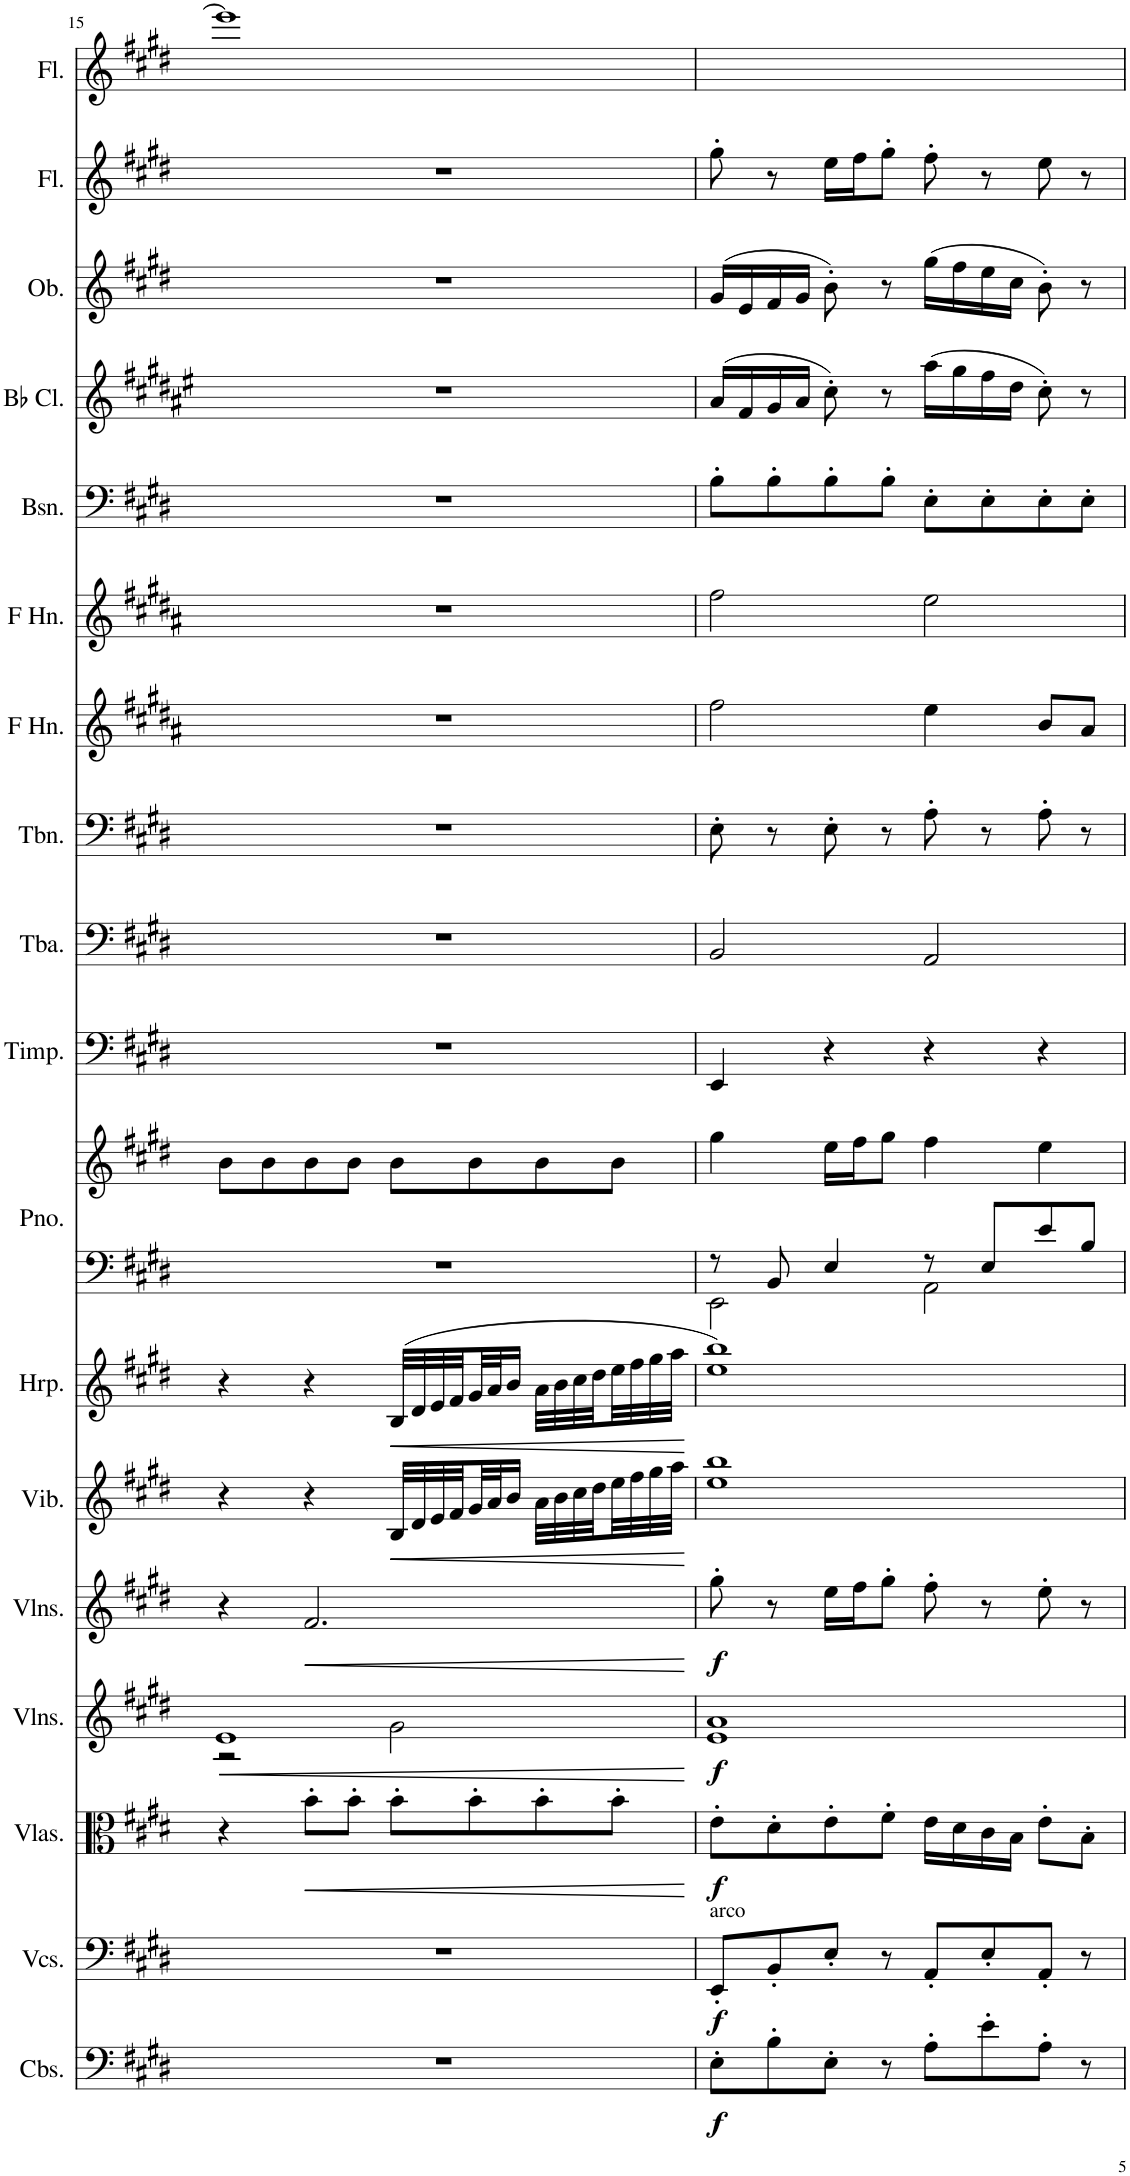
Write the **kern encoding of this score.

**kern	**dynam	**kern	**dynam	**kern	**dynam	**kern	**dynam	**kern	**dynam	**kern	**dynam	**kern	**dynam	**kern	**kern	**kern	**kern	**kern	**kern	**kern	**kern	**kern	**kern	**kern	**kern
*part18	*part18	*part17	*part17	*part16	*part16	*part15	*part15	*part14	*part14	*part13	*part13	*part12	*part12	*part11	*part11	*part10	*part9	*part8	*part7	*part6	*part5	*part4	*part3	*part2	*part1
*staff19	*staff19	*staff18	*staff18	*staff17	*staff17	*staff16	*staff16	*staff15	*staff15	*staff14	*staff14	*staff13	*staff13	*staff12	*staff11	*staff10	*staff9	*staff8	*staff7	*staff6	*staff5	*staff4	*staff3	*staff2	*staff1
*I"Contrabasses	*	*I"Violoncellos	*	*I"Violas	*	*I"Violins	*	*I"Violins	*	*I"Vibraphone	*	*I"Harp	*	*I"Piano	*	*I"Timpani	*I"Tuba	*I"Trombone	*I"Horn in F	*I"Horn in F	*I"Bassoon	*I"Bb Clarinet	*I"Oboe	*I"Flute	*I"Flute
*I'Cbs.	*	*I'Vcs.	*	*I'Vlas.	*	*I'Vlns.	*	*I'Vlns.	*	*I'Vib.	*	*I'Hrp.	*	*I'Pno.	*	*I'Timp.	*I'Tba.	*I'Tbn.	*	*	*I'Bsn.	*I'Bb Cl.	*I'Ob.	*I'Fl.	*I'Fl.
!!LO:PB:g=z
*clefF4	*	*clefF4	*	*clefC3	*	*clefG2	*	*clefG2	*	*clefG2	*	*clefG2	*	*clefF4	*clefG2	*clefF4	*clefF4	*clefF4	*clefG2	*clefG2	*clefF4	*clefG2	*clefG2	*clefG2	*clefG2
*Trd7c12	*	*	*	*	*	*	*	*	*	*	*	*	*	*	*	*	*	*	*Trd4c7	*Trd4c7	*	*Trd1c2	*	*	*
*k[f#c#g#d#]	*	*k[f#c#g#d#]	*	*k[f#c#g#d#]	*	*k[f#c#g#d#]	*	*k[f#c#g#d#]	*	*k[f#c#g#d#]	*	*k[f#c#g#d#]	*	*k[f#c#g#d#]	*k[f#c#g#d#]	*k[f#c#g#d#]	*k[f#c#g#d#]	*k[f#c#g#d#]	*k[f#c#g#d#a#]	*k[f#c#g#d#a#]	*k[f#c#g#d#]	*k[f#c#g#d#a#e#]	*k[f#c#g#d#]	*k[f#c#g#d#]	*k[f#c#g#d#]
*M4/4	*	*M4/4	*	*M4/4	*	*M4/4	*	*M4/4	*	*M4/4	*	*M4/4	*	*M4/4	*M4/4	*M4/4	*M4/4	*M4/4	*M4/4	*M4/4	*M4/4	*M4/4	*M4/4	*M4/4	*M4/4
=15	=15	=15	=15	=15	=15	=15	=15	=15	=15	=15	=15	=15	=15	=15	=15	=15	=15	=15	=15	=15	=15	=15	=15	=15	=15
!	!	!	!	!	!	!	!LO:HP:b	!	!	!	!	!	!	!	!	!	!	!	!	!	!	!	!	!	!
*	*	*	*	*	*	*^	*	*	*	*	*	*	*	*	*	*	*	*	*	*	*	*	*	*	*
1r	.	1r	.	4r	.	1e	2r	<	4r	.	4r	.	4r	.	1r	8b\L	1r	1r	1r	1r	1r	1r	1r	1r	1r	1eee]
.	.	.	.	.	.	.	.	.	.	.	.	.	.	.	.	8b\	.	.	.	.	.	.	.	.	.	.
!	!	!	!	!	!LO:HP:b	!	!	!	!	!LO:HP:b	!	!	!	!	!	!	!	!	!	!	!	!	!	!	!	!
.	.	.	.	8b'\L	<	.	.	.	2.f#/	<	4r	.	4r	.	.	8b\	.	.	.	.	.	.	.	.	.	.
.	.	.	.	8b'\J	.	.	.	.	.	.	.	.	.	.	.	8b\J	.	.	.	.	.	.	.	.	.	.
!	!	!	!	!	!	!	!	!	!	!	!	!LO:HP:b	!	!LO:HP:b	!	!	!	!	!	!	!	!	!	!	!	!
.	.	.	.	8b'\L	.	.	2g#\	.	.	.	32B/LLL	<	(32B/LLL	<	.	8b\L	.	.	.	.	.	.	.	.	.	.
.	.	.	.	.	.	.	.	.	.	.	32d#/	.	32d#/	.	.	.	.	.	.	.	.	.	.	.	.	.
.	.	.	.	.	.	.	.	.	.	.	32e/	.	32e/	.	.	.	.	.	.	.	.	.	.	.	.	.
.	.	.	.	.	.	.	.	.	.	.	32f#/	.	32f#/	.	.	.	.	.	.	.	.	.	.	.	.	.
.	.	.	.	8b'\	.	.	.	.	.	.	32g#/	.	32g#/	.	.	8b\	.	.	.	.	.	.	.	.	.	.
.	.	.	.	.	.	.	.	.	.	.	32a/J	.	32a/J	.	.	.	.	.	.	.	.	.	.	.	.	.
.	.	.	.	.	.	.	.	.	.	.	16b/JJ	.	16b/JJ	.	.	.	.	.	.	.	.	.	.	.	.	.
.	.	.	.	8b'\	.	.	.	.	.	.	32a\LLL	.	32a\LLL	.	.	8b\	.	.	.	.	.	.	.	.	.	.
.	.	.	.	.	.	.	.	.	.	.	32b\	.	32b\	.	.	.	.	.	.	.	.	.	.	.	.	.
.	.	.	.	.	.	.	.	.	.	.	32cc#\	.	32cc#\	.	.	.	.	.	.	.	.	.	.	.	.	.
.	.	.	.	.	.	.	.	.	.	.	32dd#\	.	32dd#\	.	.	.	.	.	.	.	.	.	.	.	.	.
.	.	.	.	8b'\J	.	.	.	.	.	.	32ee\	.	32ee\	.	.	8b\J	.	.	.	.	.	.	.	.	.	.
.	.	.	.	.	.	.	.	.	.	.	32ff#\	.	32ff#\	.	.	.	.	.	.	.	.	.	.	.	.	.
.	.	.	.	.	.	.	.	.	.	.	32gg#\	.	32gg#\	.	.	.	.	.	.	.	.	.	.	.	.	.
.	.	.	.	.	.	.	.	.	.	.	32aa\JJJ	.	32aa\JJJ	.	.	.	.	.	.	.	.	.	.	.	.	.
*	*	*	*	*	*	*v	*v	*	*	*	*	*	*	*	*	*	*	*	*	*	*	*	*	*	*	*
.	.	.	.	.	[	.	[	.	[	.	[	.	[	.	.	.	.	.	.	.	.	.	.	.	.
=16	=16	=16	=16	=16	=16	=16	=16	=16	=16	=16	=16	=16	=16	=16	=16	=16	=16	=16	=16	=16	=16	=16	=16	=16	=16
*	*	*	*	*	*	*	*	*	*	*	*	*	*	*^	*	*	*	*	*	*	*	*	*	*	*
!	!	!LO:TX:a:t=arco	!	!	!	!	!	!	!	!	!	!	!	!	!	!	!	!	!	!	!	!	!	!	!	!
!	!LO:DY:b	!	!LO:DY:b	!	!LO:DY:b	!	!LO:DY:b	!	!LO:DY:b	!	!	!	!	!	!	!	!	!	!	!	!	!	!	!	!	!
8E'\L	f	8EE'/L	f	8e'\L	f	1e 1a	f	8gg#'\	f	1ee 1bb	.	1ee 1bb)	.	8r	2EE\	4gg#\	4EE/	2BB/	8E'\	2ff#\	2ff#\	8B'\L	(16a#/LL	(16g#/LL	8gg#'\	1ryy
.	.	.	.	.	.	.	.	.	.	.	.	.	.	.	.	.	.	.	.	.	.	.	16f#/	16e/	.	.
8B'\	.	8BB'/	.	8d#'\	.	.	.	8r	.	.	.	.	.	8BB/	.	.	.	.	8r	.	.	8B'\	16g#/	16f#/	8r	.
.	.	.	.	.	.	.	.	.	.	.	.	.	.	.	.	.	.	.	.	.	.	.	16a#/JJ	16g#/JJ	.	.
8E'\J	.	8E'/J	.	8e'\	.	.	.	16ee\LL	.	.	.	.	.	4E/	.	16ee\LL	4r	.	8E'\	.	.	8B'\	8cc#'\)	8b'\)	16ee\LL	.
.	.	.	.	.	.	.	.	16ff#\J	.	.	.	.	.	.	.	16ff#\J	.	.	.	.	.	.	.	.	16ff#\J	.
8r	.	8r	.	8f#'\J	.	.	.	8gg#'\J	.	.	.	.	.	.	.	8gg#\J	.	.	8r	.	.	8B'\J	8r	8r	8gg#'\J	.
8A'\L	.	8AA'/L	.	16e\LL	.	.	.	8ff#'\	.	.	.	.	.	8r	2AA\	4ff#\	4r	2AA/	8A'\	4ee\	2ee\	8E'\L	(16aa#\LL	(16gg#\LL	8ff#'\	.
.	.	.	.	16d#\	.	.	.	.	.	.	.	.	.	.	.	.	.	.	.	.	.	.	16gg#\	16ff#\	.	.
8e'\	.	8E'/	.	16c#\	.	.	.	8r	.	.	.	.	.	8E/L	.	.	.	.	8r	.	.	8E'\	16ff#\	16ee\	8r	.
.	.	.	.	16B\JJ	.	.	.	.	.	.	.	.	.	.	.	.	.	.	.	.	.	.	16dd#\JJ	16cc#\JJ	.	.
8A'\J	.	8AA'/J	.	8e'\L	.	.	.	8ee'\	.	.	.	.	.	8e/	.	4ee\	4r	.	8A'\	8b/L	.	8E'\	8cc#'\)	8b'\)	8ee\	.
8r	.	8r	.	8B'\J	.	.	.	8r	.	.	.	.	.	8B/J	.	.	.	.	8r	8a#/J	.	8E'\J	8r	8r	8r	.
*	*	*	*	*	*	*	*	*	*	*	*	*	*	*v	*v	*	*	*	*	*	*	*	*	*	*	*
=	=	=	=	=	=	=	=	=	=	=	=	=	=	=	=	=	=	=	=	=	=	=	=	=	=
*-	*-	*-	*-	*-	*-	*-	*-	*-	*-	*-	*-	*-	*-	*-	*-	*-	*-	*-	*-	*-	*-	*-	*-	*-	*-
